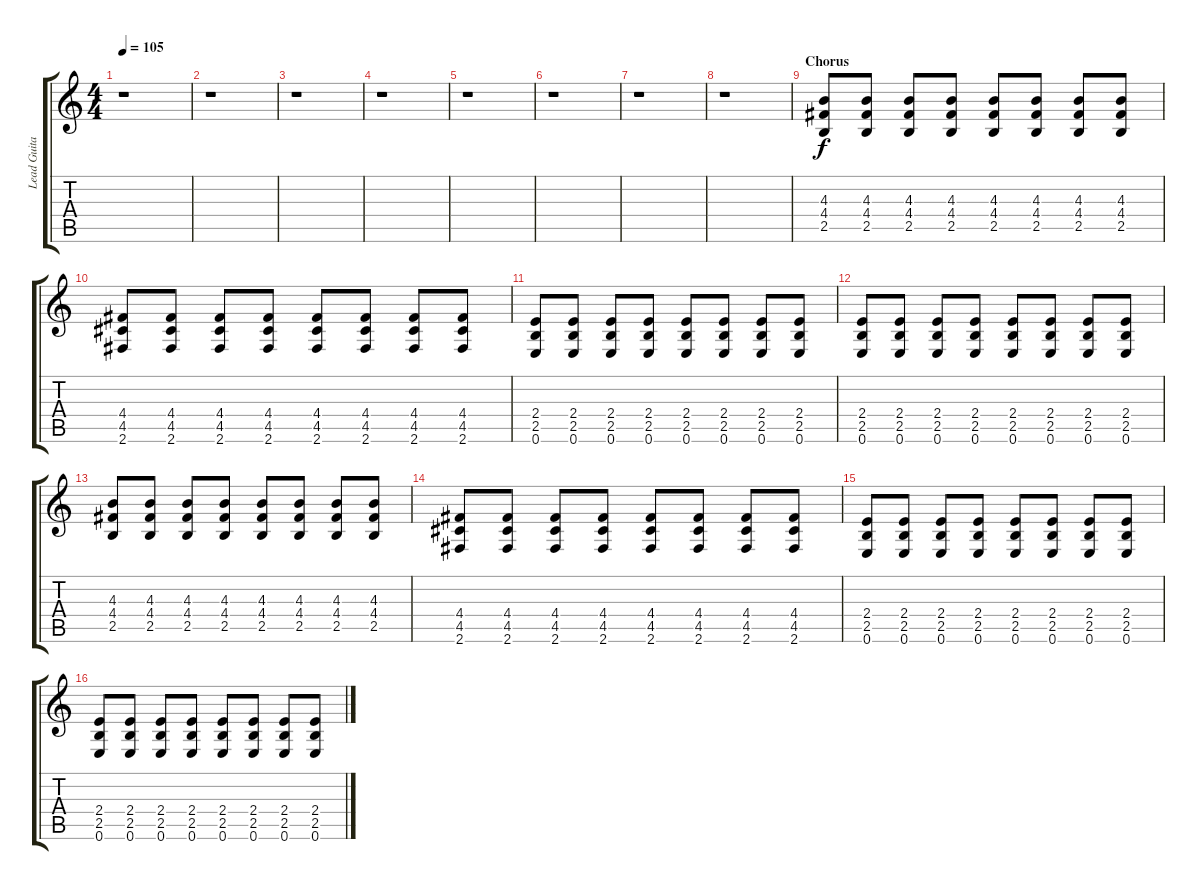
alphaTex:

\track ("Lead Guitar" "Lead Guita") {instrument electricguitarclean}
\staff {score tabs}
\tuning (E4 B3 G3 D3 A2 E2) {hide}
\ts (4 4)
\tempo 105
\clef g2
\ks c
r.1{dy mp} |
r.1 |
r.1 |
r.1 |
r.1 |
r.1 |
r.1 |
r.1 |
\section ("" "Chorus")
(4.3 4.4 2.5).8{dy f instrument electricguitarclean} (4.3 4.4 2.5).8 (4.3 4.4 2.5).8 (4.3 4.4 2.5).8 (4.3 4.4 2.5).8 (4.3 4.4 2.5).8 (4.3 4.4 2.5).8 (4.3 4.4 2.5).8 |
(4.4 4.5 2.6).8 (4.4 4.5 2.6).8 (4.4 4.5 2.6).8 (4.4 4.5 2.6).8 (4.4 4.5 2.6).8 (4.4 4.5 2.6).8 (4.4 4.5 2.6).8 (4.4 4.5 2.6).8 |
(2.4 2.5 0.6).8 (2.4 2.5 0.6).8 (2.4 2.5 0.6).8 (2.4 2.5 0.6).8 (2.4 2.5 0.6).8 (2.4 2.5 0.6).8 (2.4 2.5 0.6).8 (2.4 2.5 0.6).8 |
(2.4 2.5 0.6).8 (2.4 2.5 0.6).8 (2.4 2.5 0.6).8 (2.4 2.5 0.6).8 (2.4 2.5 0.6).8 (2.4 2.5 0.6).8 (2.4 2.5 0.6).8 (2.4 2.5 0.6).8 |
(4.3 4.4 2.5).8 (4.3 4.4 2.5).8 (4.3 4.4 2.5).8 (4.3 4.4 2.5).8 (4.3 4.4 2.5).8 (4.3 4.4 2.5).8 (4.3 4.4 2.5).8 (4.3 4.4 2.5).8 |
(4.4 4.5 2.6).8 (4.4 4.5 2.6).8 (4.4 4.5 2.6).8 (4.4 4.5 2.6).8 (4.4 4.5 2.6).8 (4.4 4.5 2.6).8 (4.4 4.5 2.6).8 (4.4 4.5 2.6).8 |
(2.4 2.5 0.6).8 (2.4 2.5 0.6).8 (2.4 2.5 0.6).8 (2.4 2.5 0.6).8 (2.4 2.5 0.6).8 (2.4 2.5 0.6).8 (2.4 2.5 0.6).8 (2.4 2.5 0.6).8 |
(2.4 2.5 0.6).8 (2.4 2.5 0.6).8 (2.4 2.5 0.6).8 (2.4 2.5 0.6).8 (2.4 2.5 0.6).8 (2.4 2.5 0.6).8 (2.4 2.5 0.6).8 (2.4 2.5 0.6).8
